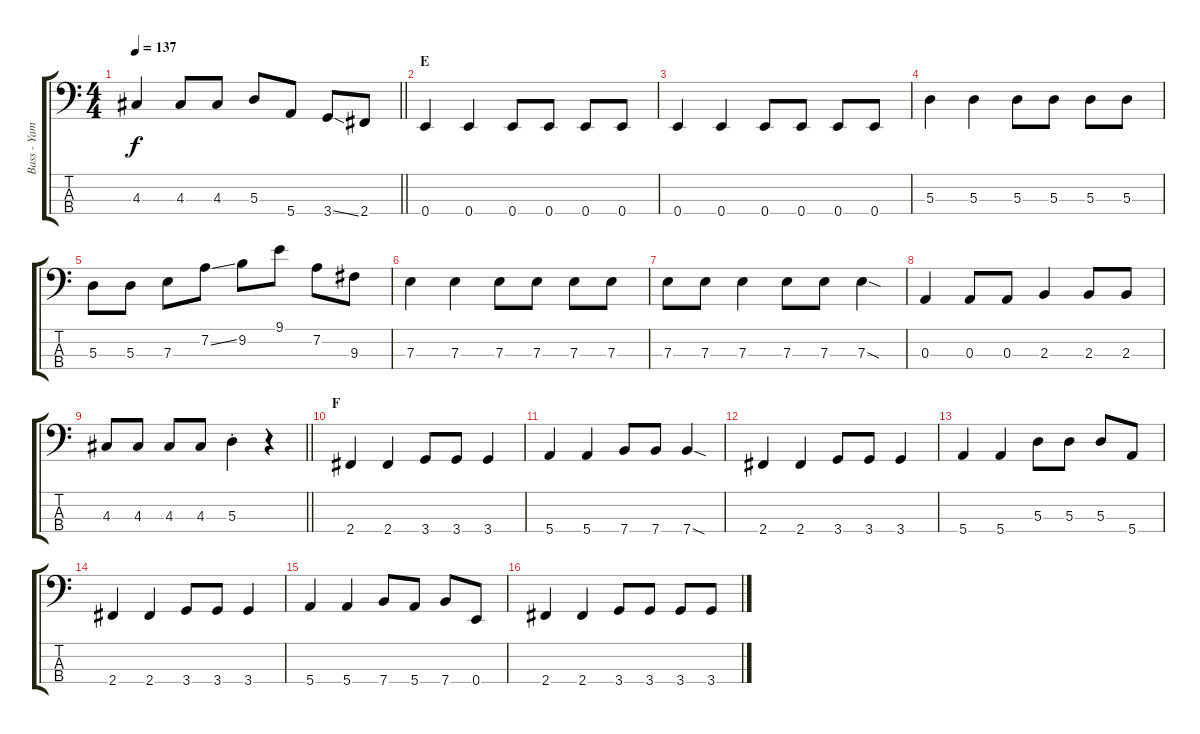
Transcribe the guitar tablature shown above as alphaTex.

\track ("Bass - Yamada" "Bass - Yam") {instrument electricbasspick}
\staff {score tabs}
\tuning (G2 D2 A1 E1) {hide}
\ts (4 4)
\tempo 137
\clef f4
\barLineRight lightlight
\ks c
4.3.4{dy f} 4.3.8 4.3.8 5.3.8 5.4.8 3.4{ss}.8 2.4.8 |
\section ("" "E")
0.4.4 0.4.4 0.4.8 0.4.8 0.4.8 0.4.8 |
0.4.4 0.4.4 0.4.8 0.4.8 0.4.8 0.4.8 |
5.3.4 5.3.4 5.3.8 5.3.8 5.3.8 5.3.8 |
5.3.8 5.3.8 7.3.8 7.2{ss}.8 9.2.8 9.1.8 7.2.8 9.3.8 |
7.3.4 7.3.4 7.3.8 7.3.8 7.3.8 7.3.8 |
7.3.8 7.3.8 7.3.4 7.3.8 7.3.8 7.3{sod}.4 |
0.3.4 0.3.8 0.3.8 2.3.4 2.3.8 2.3.8 |
\barLineRight lightlight
4.3.8 4.3.8 4.3.8 4.3.8 5.3{st}.4 r.4 |
\section ("" "F")
2.4.4 2.4.4 3.4.8 3.4.8 3.4.4 |
5.4.4 5.4.4 7.4.8 7.4.8 7.4{sod}.4 |
2.4.4 2.4.4 3.4.8 3.4.8 3.4.4 |
5.4.4 5.4.4 5.3.8 5.3.8 5.3.8 5.4.8 |
2.4.4 2.4.4 3.4.8 3.4.8 3.4.4 |
5.4.4 5.4.4 7.4.8 5.4.8 7.4.8 0.4.8 |
2.4.4 2.4.4 3.4.8 3.4.8 3.4.8 3.4.8
